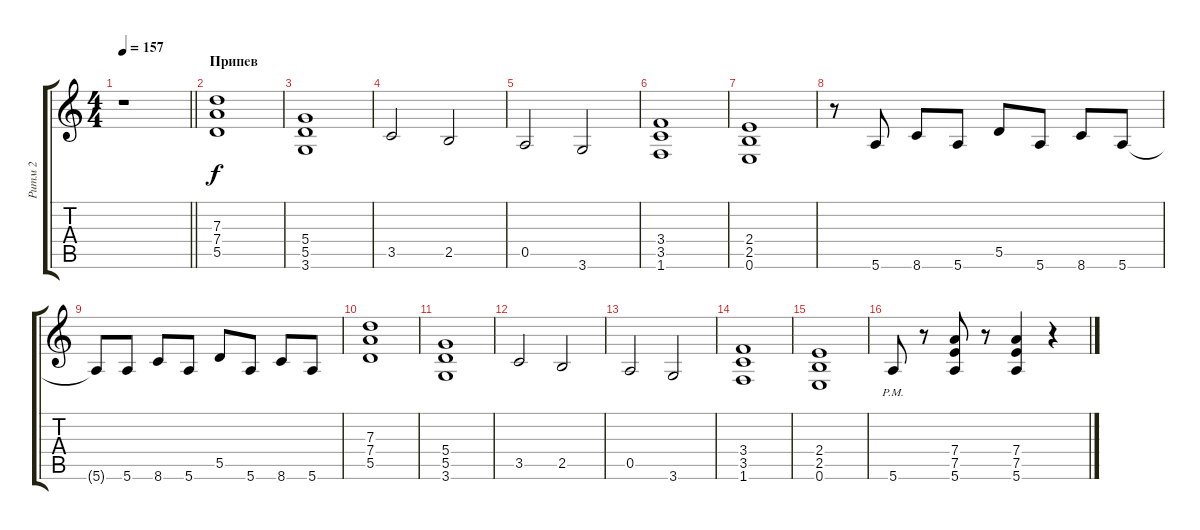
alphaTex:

\track ("Ритм 2" "Ритм 2") {instrument distortionguitar}
\staff {score tabs}
\tuning (E4 B3 G3 D3 A2 E2) {hide}
\ts (4 4)
\tempo 157
\clef g2
\barLineRight lightlight
\ks c
r.1{dy f} |
\section ("" "Припев")
(7.3 7.4 5.5).1 |
(5.4 5.5 3.6).1 |
3.5.2 2.5.2 |
0.5.2 3.6.2 |
(3.4 3.5 1.6).1 |
(2.4 2.5 0.6).1 |
r.8 5.6.8 8.6.8 5.6.8 5.5.8 5.6.8 8.6.8 5.6.8 |
5.6{t}.8 5.6.8 8.6.8 5.6.8 5.5.8 5.6.8 8.6.8 5.6.8 |
(7.3 7.4 5.5).1 |
(5.4 5.5 3.6).1 |
3.5.2 2.5.2 |
0.5.2 3.6.2 |
(3.4 3.5 1.6).1 |
(2.4 2.5 0.6).1 |
5.6{pm}.8 r.8 (7.4 7.5 5.6).8 r.8 (7.4 7.5 5.6).4 r.4
